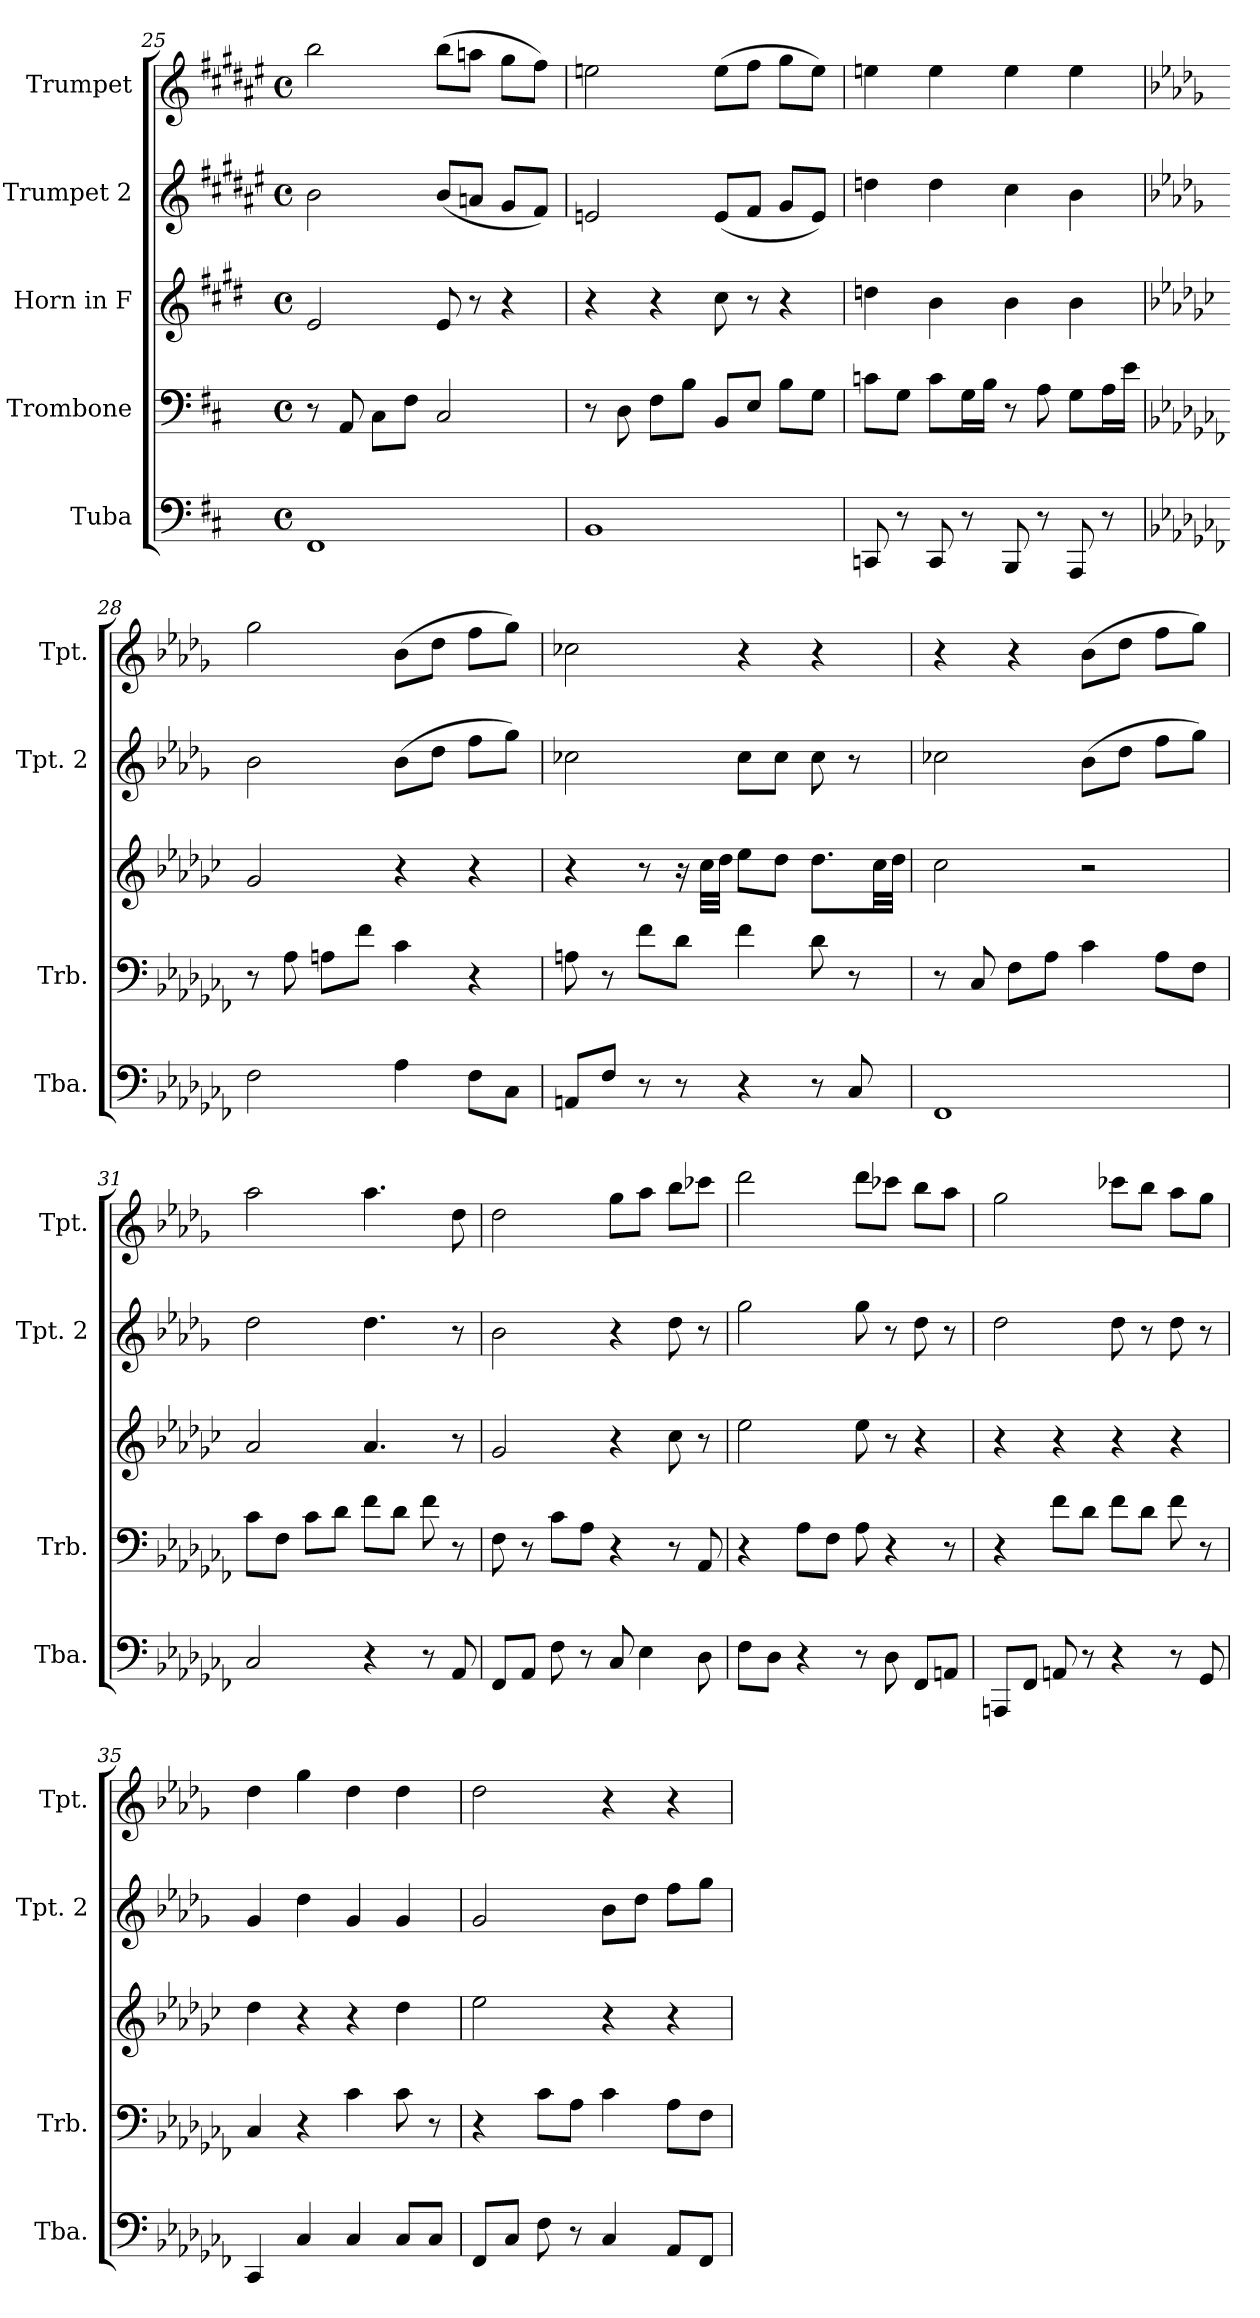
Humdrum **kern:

**kern	**kern	**kern	**kern	**kern
*part5	*part4	*part3	*part2	*part1
*staff5	*staff4	*staff3	*staff2	*staff1
*I"Tuba	*I"Trombone	*I"Horn in F	*I"Trumpet 2	*I"Trumpet
*I'Tba.	*I'Trb.	*	*I'Tpt. 2	*I'Tpt.
*clefF4	*clefF4	*clefG2	*clefG2	*clefG2
*	*	*ITrd4c7	*ITrd1c2	*ITrd1c2
*k[f#c#]	*k[f#c#]	*k[f#c#g#]	*k[f#c#g#d#]	*k[f#c#g#d#]
*M4/4	*M4/4	*M4/4	*M4/4	*M4/4
*met(c)	*met(c)	*met(c)	*met(c)	*met(c)
=25	=25	=25	=25	=25
1FF#	8r	2A	2a	2aa
.	8AA	.	.	.
.	8C#L	.	.	.
.	8F#J	.	.	.
.	2C#	8A	(8aL	(8aaL
.	.	8r	8gnJ	8ggnJ
.	.	4r	8f#L	8ff#L
.	.	.	8eJ)	8eeJ)
=26	=26	=26	=26	=26
1BB	8r	4r	2dn	2ddn
.	8D	.	.	.
.	8F#L	4r	.	.
.	8BJ	.	.	.
.	8BBL	8f#	(8dL	(8ddL
.	8EJ	8r	8eJ	8eeJ
.	8BL	4r	8f#L	8ff#L
.	8GJ	.	8dJ)	8ddJ)
=27	=27	=27	=27	=27
8CCn	8cnL	4gn	4ccn	4ddn
8r	8GJ	.	.	.
8CC	8cL	4e	4cc	4dd
8r	16GL	.	.	.
.	16BJJ	.	.	.
8BBB	8r	4e	4b	4dd
8r	8A	.	.	.
8AAA	8GL	4e	4a	4dd
8r	16AL	.	.	.
.	16eJJ	.	.	.
=28	=28	=28	=28	=28
*k[b-e-a-d-g-c-f-]	*k[b-e-a-d-g-c-f-]	*k[b-e-a-d-g-c-f-]	*k[b-e-a-d-g-c-f-]	*k[b-e-a-d-g-c-f-]
2F-	8r	2c-	2a-	2ff-
.	8A-	.	.	.
.	8AnL	.	.	.
.	8f-J	.	.	.
4A-	4c-	4r	(8a-L	(8a-L
.	.	.	8cc-J	8cc-J
8F-L	4r	4r	8ee-L	8ee-L
8C-J	.	.	8ff-J)	8ff-J)
=29	=29	=29	=29	=29
8AAnL	8An	4r	2b--X	2b--X
8F-J	8r	.	.	.
8r	8f-L	8r	.	.
8r	8d-J	16r	.	.
.	.	32f-LLL	.	.
.	.	32g-JJJ	.	.
4r	4f-	8a-L	8b--L	4r
.	.	8g-J	8b--J	.
8r	8d-	8.g-L	8b--	4r
8C-	8r	.	8r	.
.	.	32f-LL	.	.
.	.	32g-JJJ	.	.
=30	=30	=30	=30	=30
1FF-	8r	2f-	2b--X	4r
.	8C-	.	.	.
.	8F-L	.	.	4r
.	8A-J	.	.	.
.	4c-	2r	(8a-L	(8a-L
.	.	.	8cc-J	8cc-J
.	8A-L	.	8ee-L	8ee-L
.	8F-J	.	8ff-J)	8ff-J)
=31	=31	=31	=31	=31
2C-	8c-L	2d-	2cc-	2gg-
.	8F-J	.	.	.
.	8c-L	.	.	.
.	8d-J	.	.	.
4r	8f-L	4.d-	4.cc-	4.gg-
.	8d-J	.	.	.
8r	8f-	.	.	.
8AA-	8r	8r	8r	8cc-
=32	=32	=32	=32	=32
8FF-L	8F-	2c-	2a-	2cc-
8AA-J	8r	.	.	.
8F-	8c-L	.	.	.
8r	8A-J	.	.	.
8C-	4r	4r	4r	8ff-L
4E-	.	.	.	8gg-J
.	8r	8f-	8cc-	8aa-L
8D-	8AA-	8r	8r	8bb--XJ
=33	=33	=33	=33	=33
8F-L	4r	2a-	2ff-	2ccc-
8D-J	.	.	.	.
4r	8A-L	.	.	.
.	8F-J	.	.	.
8r	8A-	8a-	8ff-	8ccc-L
8D-	4r	8r	8r	8bb--XJ
8FF-L	.	4r	8cc-	8aa-L
8AAnJ	8r	.	8r	8gg-J
=34	=34	=34	=34	=34
8AAAnL	4r	4r	2cc-	2ff-
8FF-J	.	.	.	.
8AAn	8f-L	4r	.	.
8r	8d-J	.	.	.
4r	8f-L	4r	8cc-	8bb--XL
.	8d-J	.	8r	8aa-J
8r	8f-	4r	8cc-	8gg-L
8GG-	8r	.	8r	8ff-J
=35	=35	=35	=35	=35
4CC-	4C-	4g-	4f-	4cc-
4C-	4r	4r	4cc-	4ff-
4C-	4c-	4r	4f-	4cc-
8C-L	8c-	4g-	4f-	4cc-
8C-J	8r	.	.	.
=36	=36	=36	=36	=36
8FF-L	4r	2a-	2f-	2cc-
8C-J	.	.	.	.
8F-	8c-L	.	.	.
8r	8A-J	.	.	.
4C-	4c-	4r	8a-L	4r
.	.	.	8cc-J	.
8AA-L	8A-L	4r	8ee-L	4r
8FF-J	8F-J	.	8ff-J	.
=	=	=	=	=
*-	*-	*-	*-	*-
